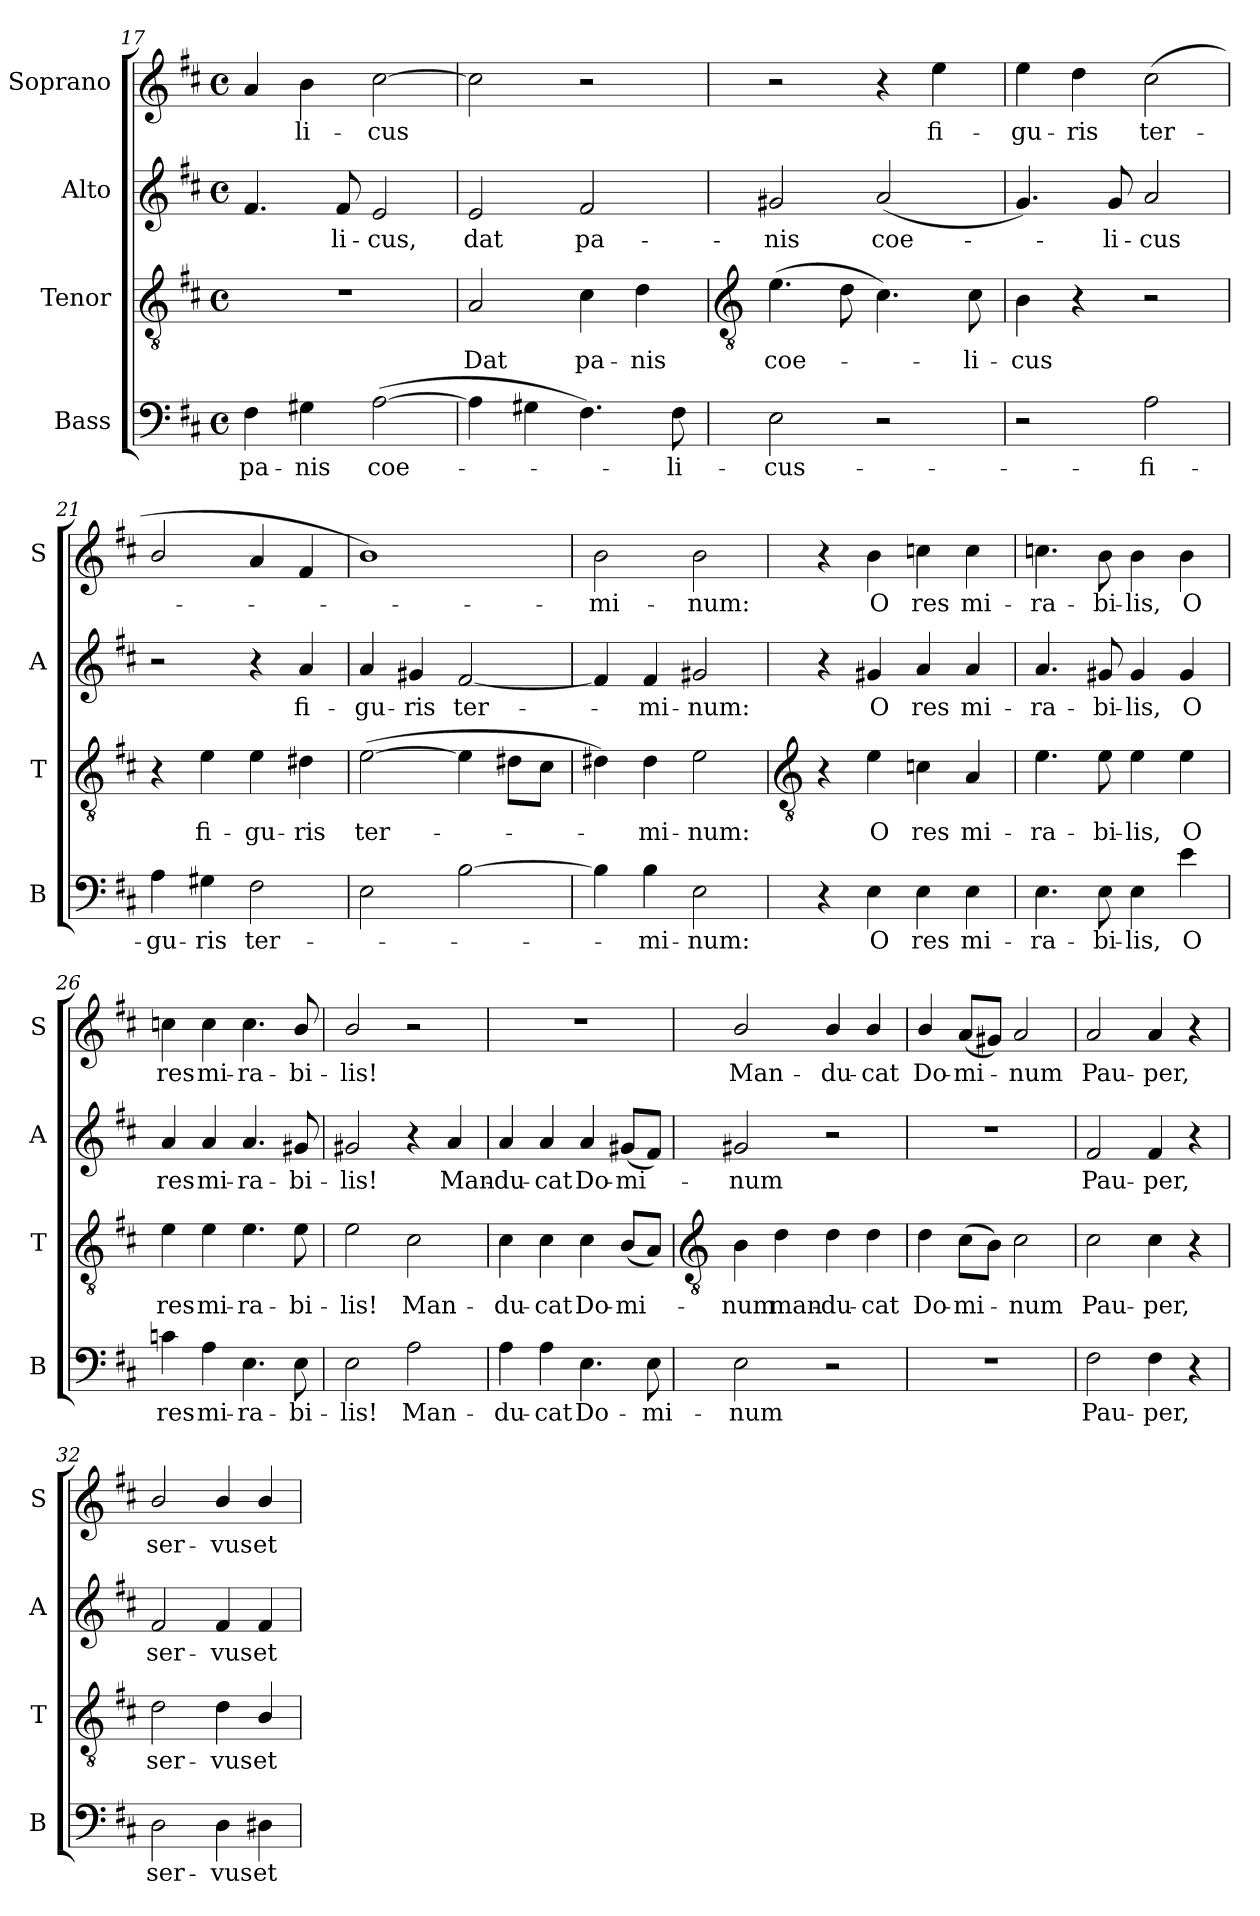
**kern	**text	**kern	**text	**kern	**text	**kern	**text
*part4	*part4	*part3	*part3	*part2	*part2	*part1	*part1
*staff4	*staff4	*staff3	*staff3	*staff2	*staff2	*staff1	*staff1
*I"Bass	*	*I"Tenor	*	*I"Alto	*	*I"Soprano	*
*I'B	*	*I'T	*	*I'A	*	*I'S	*
*clefF4	*	*clefGv2	*	*clefG2	*	*clefG2	*
*k[f#c#]	*	*k[f#c#]	*	*k[f#c#]	*	*k[f#c#]	*
*D:	*	*D:	*	*D:	*	*D:	*
*M4/4	*	*M4/4	*	*M4/4	*	*M4/4	*
*met(c)	*	*met(c)	*	*met(c)	*	*met(c)	*
=17	=17	=17	=17	=17	=17	=17	=17
!	!LO:LY:b	!	!	!	!	!	!
4F#	pa-	1r	.	4.f#	.	4a	.
!	!LO:LY:b	!	!	!	!	!	!LO:LY:b
4G#X	-nis	.	.	.	.	4b	li-
!	!	!	!	!	!LO:LY:b	!	!
.	.	.	.	8f#	li-	.	.
!	!LO:LY:b	!	!	!	!LO:LY:b	!	!LO:LY:b
(>[2A	coe-	.	.	2e	-cus,	[2cc#	-cus
=18	=18	=18	=18	=18	=18	=18	=18
!	!	!	!LO:LY:b	!	!LO:LY:b	!	!
4A]	.	2A	Dat	2e	dat	2cc#]	.
4G#X	.	.	.	.	.	.	.
!	!	!	!LO:LY:b	!	!LO:LY:b	!	!
4.F#)	.	4c#	pa-	2f#	pa-	2r	.
!	!	!	!LO:LY:b	!	!	!	!
.	.	4d	-nis	.	.	.	.
!	!LO:LY:b	!	!	!	!	!	!
8F#	li-	.	.	.	.	.	.
!!LO:LB:g=z
=19	=19	=19	=19	=19	=19	=19	=19
*	*	*clefGv2	*	*	*	*	*
!	!LO:LY:b	!	!LO:LY:b	!	!LO:LY:b	!	!
2E	-cus-	(>4.e	coe-	2g#X	-nis	2r	.
.	.	8d	.	.	.	.	.
!	!	!	!	!	!LO:LY:b	!	!
2r	.	4.c#)	.	(<2a	coe-	4r	.
!	!	!	!	!	!	!	!LO:LY:b
.	.	.	.	.	.	4ee	fi--
!	!	!	!LO:LY:b	!	!	!	!
.	.	8c#	li-	.	.	.	.
=20	=20	=20	=20	=20	=20	=20	=20
!	!	!	!LO:LY:b	!	!	!	!LO:LY:b
2r	.	4B	-cus	4.g)	.	4ee	-gu-
!	!	!	!	!	!	!	!LO:LY:b
.	.	4r	.	.	.	4dd	-ris
!	!	!	!	!	!LO:LY:b	!	!
.	.	.	.	8g	li-	.	.
!	!LO:LY:b	!	!	!	!LO:LY:b	!	!LO:LY:b
2A	-fi-	2r	.	2a	-cus	(>2cc#	ter-
=21	=21	=21	=21	=21	=21	=21	=21
!	!LO:LY:b	!	!	!	!	!	!
4A	-gu-	4r	.	2r	.	2b/	.
!	!LO:LY:b	!	!LO:LY:b	!	!	!	!
4G#X	-ris	4e	fi-	.	.	.	.
!	!LO:LY:b	!	!LO:LY:b	!	!	!	!
2F#	ter-	4e	-gu-	4r	.	4a	.
!	!	!	!LO:LY:b	!	!LO:LY:b	!	!
.	.	4d#X	-ris	4a	fi-	4f#	.
=22	=22	=22	=22	=22	=22	=22	=22
!	!	!	!LO:LY:b	!	!LO:LY:b	!	!
2E	.	(>[2e	ter-	4a	-gu-	1b)	.
!	!	!	!	!	!LO:LY:b	!	!
.	.	.	.	4g#X	-ris	.	.
!	!	!	!	!	!LO:LY:b	!	!
[2B	.	4e]	.	[2f#	ter-	.	.
.	.	8d#XL	.	.	.	.	.
.	.	8c#J	.	.	.	.	.
=23	=23	=23	=23	=23	=23	=23	=23
!	!	!	!	!	!	!	!LO:LY:b
4B]	.	4d#X)	.	4f#]	.	2b	mi-
!	!LO:LY:b	!	!LO:LY:b	!	!LO:LY:b	!	!
4B	mi-	4d#	mi-	4f#	mi-	.	.
!	!LO:LY:b	!	!LO:LY:b	!	!LO:LY:b	!	!LO:LY:b
2E	-num:	2e	-num:	2g#X	-num:	2b	-num:
!!LO:LB:g=z
=24	=24	=24	=24	=24	=24	=24	=24
*	*	*clefGv2	*	*	*	*	*
4r	.	4r	.	4r	.	4r	.
!	!LO:LY:b	!	!LO:LY:b	!	!LO:LY:b	!	!LO:LY:b
4E	O	4e	O	4g#X	O	4b	O
!	!LO:LY:b	!	!LO:LY:b	!	!LO:LY:b	!	!LO:LY:b
4E	res	4cn	res	4a	res	4ccn	res
!	!LO:LY:b	!	!LO:LY:b	!	!LO:LY:b	!	!LO:LY:b
4E	mi-	4A	mi-	4a	mi-	4cc	mi-
=25	=25	=25	=25	=25	=25	=25	=25
!	!LO:LY:b	!	!LO:LY:b	!	!LO:LY:b	!	!LO:LY:b
4.E	-ra-	4.e	-ra-	4.a	-ra-	4.ccn	-ra-
!	!LO:LY:b	!	!LO:LY:b	!	!LO:LY:b	!	!LO:LY:b
8E	-bi-	8e	-bi-	8g#X	-bi-	8b	-bi-
!	!LO:LY:b	!	!LO:LY:b	!	!LO:LY:b	!	!LO:LY:b
4E	-lis,	4e	-lis,	4g#	-lis,	4b	-lis,
!	!LO:LY:b	!	!LO:LY:b	!	!LO:LY:b	!	!LO:LY:b
4e	O	4e	O	4g#	O	4b	O
=26	=26	=26	=26	=26	=26	=26	=26
!	!LO:LY:b	!	!LO:LY:b	!	!LO:LY:b	!	!LO:LY:b
4cn	res	4e	res	4a	res	4ccn	res
!	!LO:LY:b	!	!LO:LY:b	!	!LO:LY:b	!	!LO:LY:b
4A	mi-	4e	mi-	4a	mi-	4cc	mi-
!	!LO:LY:b	!	!LO:LY:b	!	!LO:LY:b	!	!LO:LY:b
4.E	-ra-	4.e	-ra-	4.a	-ra-	4.cc	-ra-
!	!LO:LY:b	!	!LO:LY:b	!	!LO:LY:b	!	!LO:LY:b
8E	-bi-	8e	-bi-	8g#X	-bi-	8b/	-bi-
=27	=27	=27	=27	=27	=27	=27	=27
!	!LO:LY:b	!	!LO:LY:b	!	!LO:LY:b	!	!LO:LY:b
2E	-lis!	2e	-lis!	2g#X	-lis!	2b/	-lis!
!	!LO:LY:b	!	!LO:LY:b	!	!	!	!
2A	Man-	2c#	Man-	4r	.	2r	.
!	!	!	!	!	!LO:LY:b	!	!
.	.	.	.	4a	Man-	.	.
=28	=28	=28	=28	=28	=28	=28	=28
!	!LO:LY:b	!	!LO:LY:b	!	!LO:LY:b	!	!
4A	-du-	4c#	-du-	4a	-du-	1r	.
!	!LO:LY:b	!	!LO:LY:b	!	!LO:LY:b	!	!
4A	-cat	4c#	-cat	4a	-cat	.	.
!	!LO:LY:b	!	!LO:LY:b	!	!LO:LY:b	!	!
4.E	Do-	4c#	Do-	4a	Do-	.	.
!	!	!	!LO:LY:b	!	!LO:LY:b	!	!
.	.	(<8BL	-mi-	(<8g#XL	-mi-	.	.
!	!LO:LY:b	!	!	!	!	!	!
8E	-mi-	8AJ)	.	8f#J)	.	.	.
!!LO:LB:g=z
=29	=29	=29	=29	=29	=29	=29	=29
*	*	*clefGv2	*	*	*	*	*
!	!LO:LY:b	!	!LO:LY:b	!	!LO:LY:b	!	!LO:LY:b
2E	-num	4B	num	2g#X	num	2b/	Man-
!	!	!	!LO:LY:b	!	!	!	!
.	.	4d	man-	.	.	.	.
!	!	!	!LO:LY:b	!	!	!	!LO:LY:b
2r	.	4d	-du-	2r	.	4b/	-du-
!	!	!	!LO:LY:b	!	!	!	!LO:LY:b
.	.	4d	-cat	.	.	4b/	-cat
=30	=30	=30	=30	=30	=30	=30	=30
!	!	!	!LO:LY:b	!	!	!	!LO:LY:b
1r	.	4d	Do-	1r	.	4b/	Do-
!	!	!	!LO:LY:b	!	!	!	!LO:LY:b
.	.	(>8c#L	-mi-	.	.	(<8aL	-mi-
.	.	8BJ)	.	.	.	8g#XJ)	.
!	!	!	!LO:LY:b	!	!	!	!LO:LY:b
.	.	2c#	num	.	.	2a	num
=31	=31	=31	=31	=31	=31	=31	=31
!	!LO:LY:b	!	!LO:LY:b	!	!LO:LY:b	!	!LO:LY:b
2F#	Pau-	2c#	Pau-	2f#	Pau-	2a	Pau-
!	!LO:LY:b	!	!LO:LY:b	!	!LO:LY:b	!	!LO:LY:b
4F#	-per,	4c#	-per,	4f#	-per,	4a	-per,
4r	.	4r	.	4r	.	4r	.
=32	=32	=32	=32	=32	=32	=32	=32
!	!LO:LY:b	!	!LO:LY:b	!	!LO:LY:b	!	!LO:LY:b
2D	ser-	2d	ser-	2f#	ser-	2b/	ser-
!	!LO:LY:b	!	!LO:LY:b	!	!LO:LY:b	!	!LO:LY:b
4D	-vus	4d	-vus	4f#	-vus	4b/	-vus
!	!LO:LY:b	!	!LO:LY:b	!	!LO:LY:b	!	!LO:LY:b
4D#X	et	4B/	et	4f#	et	4b/	et
=	=	=	=	=	=	=	=
*-	*-	*-	*-	*-	*-	*-	*-
